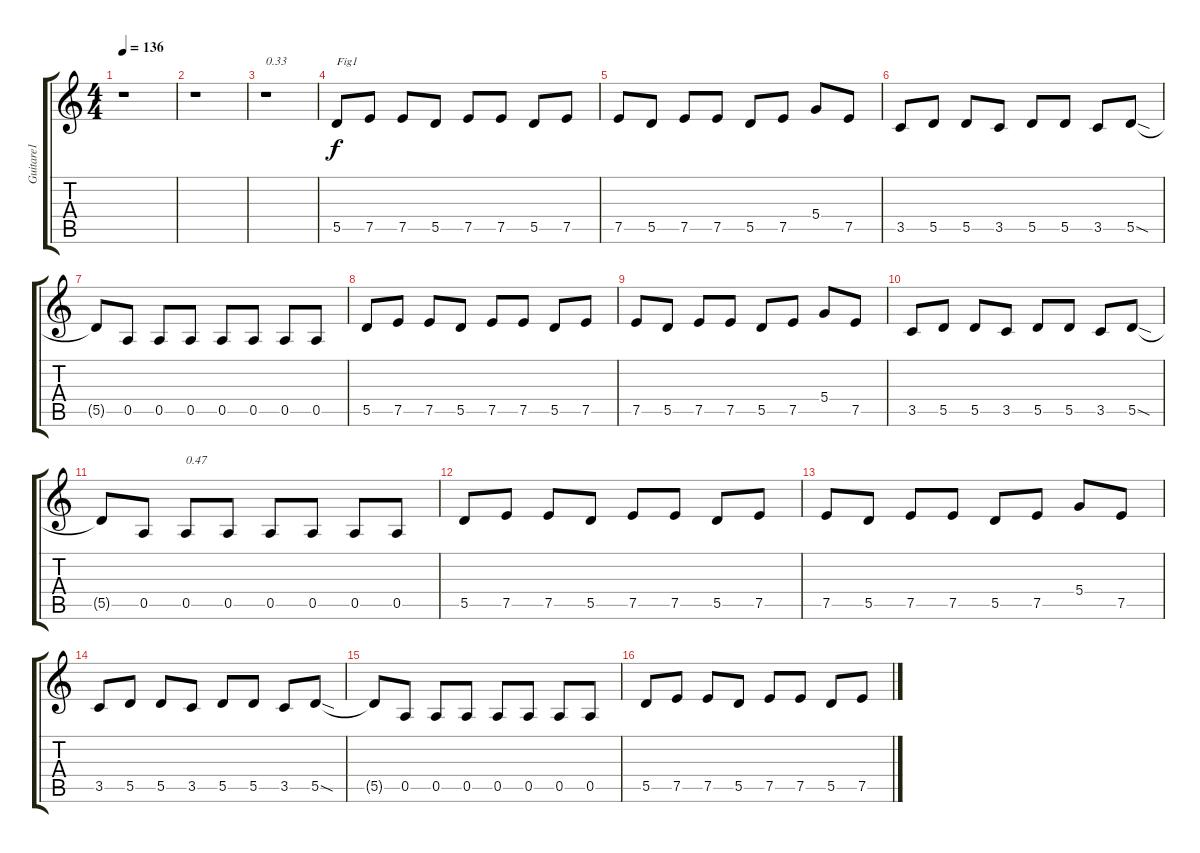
\track ("Guitare1" "Guitare1") {instrument overdrivenguitar}
\staff {score tabs}
\tuning (E4 B3 G3 D3 A2 E2) {hide}
\ts (4 4)
\tempo 136
\clef g2
\ks c
r.1{dy f} |
r.1 |
r.1{txt "0.33"} |
5.5.8{txt "Fig1"} 7.5.8 7.5.8 5.5.8 7.5.8 7.5.8 5.5.8 7.5.8 |
7.5.8 5.5.8 7.5.8 7.5.8 5.5.8 7.5.8 5.4.8 7.5.8 |
3.5.8 5.5.8 5.5.8 3.5.8 5.5.8 5.5.8 3.5.8 5.5{sod}.8 |
5.5{t}.8 0.5.8 0.5.8 0.5.8 0.5.8 0.5.8 0.5.8 0.5.8 |
5.5.8 7.5.8 7.5.8 5.5.8 7.5.8 7.5.8 5.5.8 7.5.8 |
7.5.8 5.5.8 7.5.8 7.5.8 5.5.8 7.5.8 5.4.8 7.5.8 |
3.5.8 5.5.8 5.5.8 3.5.8 5.5.8 5.5.8 3.5.8 5.5{sod}.8 |
5.5{t}.8 0.5.8 0.5.8{txt "0.47"} 0.5.8 0.5.8 0.5.8 0.5.8 0.5.8 |
5.5.8 7.5.8 7.5.8 5.5.8 7.5.8 7.5.8 5.5.8 7.5.8 |
7.5.8 5.5.8 7.5.8 7.5.8 5.5.8 7.5.8 5.4.8 7.5.8 |
3.5.8 5.5.8 5.5.8 3.5.8 5.5.8 5.5.8 3.5.8 5.5{sod}.8 |
5.5{t}.8 0.5.8 0.5.8 0.5.8 0.5.8 0.5.8 0.5.8 0.5.8 |
5.5.8 7.5.8 7.5.8 5.5.8 7.5.8 7.5.8 5.5.8 7.5.8
